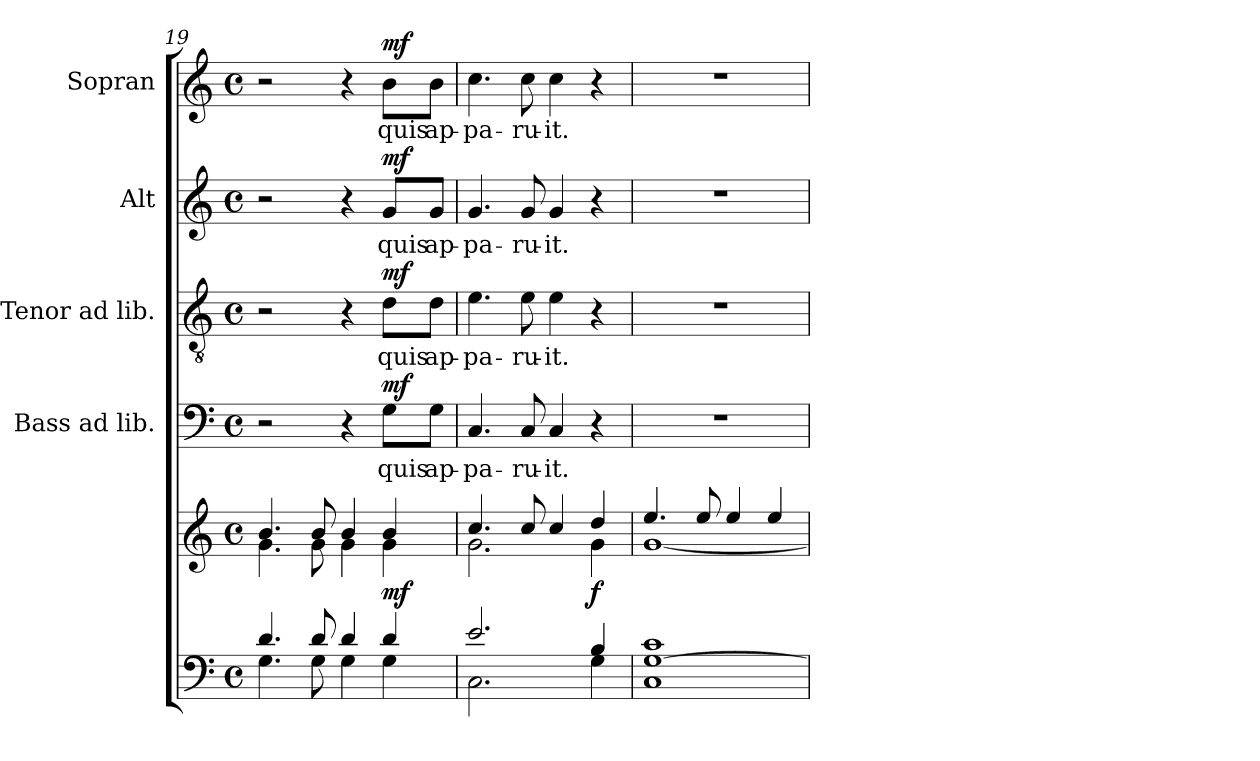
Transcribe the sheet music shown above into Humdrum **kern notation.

**kern	**kern	**dynam	**kern	**text	**dynam	**kern	**text	**dynam	**kern	**text	**dynam	**kern	**text	**dynam
*part5	*part5	*part5	*part4	*part4	*part4	*part3	*part3	*part3	*part2	*part2	*part2	*part1	*part1	*part1
*staff6	*staff5	*staff5/6	*staff4	*staff4	*staff4	*staff3	*staff3	*staff3	*staff2	*staff2	*staff2	*staff1	*staff1	*staff1
*	*	*	*I"Bass ad lib.	*	*	*I"Tenor ad lib.	*	*	*I"Alt	*	*	*I"Sopran	*	*
*	*	*	*I'B.	*	*	*I'T.	*	*	*I'A.	*	*	*I'S.	*	*
*clefF4	*clefG2	*	*clefF4	*	*	*clefGv2	*	*	*clefG2	*	*	*clefG2	*	*
*k[]	*k[]	*	*k[]	*	*	*k[]	*	*	*k[]	*	*	*k[]	*	*
*C:	*C:	*	*C:	*	*	*C:	*	*	*C:	*	*	*C:	*	*
*M4/4	*M4/4	*	*M4/4	*	*	*M4/4	*	*	*M4/4	*	*	*M4/4	*	*
*met(c)	*met(c)	*	*met(c)	*	*	*met(c)	*	*	*met(c)	*	*	*met(c)	*	*
=19	=19	=19	=19	=19	=19	=19	=19	=19	=19	=19	=19	=19	=19	=19
*^	*^	*	*	*	*	*	*	*	*	*	*	*	*	*
4.d/	4.G\	4.b/	4.g\	.	2r	.	.	2r	.	.	2r	.	.	2r	.	.
8d/	8G\	8b/	8g\	.	.	.	.	.	.	.	.	.	.	.	.	.
4d/	4G\	4b/	4g\	.	4r	.	.	4r	.	.	4r	.	.	4r	.	.
!	!	!	!	!LO:DY:b	!	!LO:LY:b	!LO:DY:a	!	!LO:LY:b	!LO:DY:a	!	!LO:LY:b	!LO:DY:a	!	!LO:LY:b	!LO:DY:a
4d/	4G\	4b/	4g\	mf	8G\L	quis	mf	8d\L	quis	mf	8g/L	quis	mf	8b\L	quis	mf
!	!	!	!	!	!	!LO:LY:b	!	!	!LO:LY:b	!	!	!LO:LY:b	!	!	!LO:LY:b	!
.	.	.	.	.	8G\J	ap-	.	8d\J	ap-	.	8g/J	ap-	.	8b\J	ap-	.
=20	=20	=20	=20	=20	=20	=20	=20	=20	=20	=20	=20	=20	=20	=20	=20	=20
!	!	!	!	!	!	!LO:LY:b	!	!	!LO:LY:b	!	!	!LO:LY:b	!	!	!LO:LY:b	!
2.e/	2.C\	4.cc/	2.g\	.	4.C/	-pa-	.	4.e\	-pa-	.	4.g/	-pa-	.	4.cc\	-pa-	.
!	!	!	!	!	!	!LO:LY:b	!	!	!LO:LY:b	!	!	!LO:LY:b	!	!	!LO:LY:b	!
.	.	8cc/	.	.	8C/	-ru-	.	8e\	-ru-	.	8g/	-ru-	.	8cc\	-ru-	.
!	!	!	!	!	!	!LO:LY:b	!	!	!LO:LY:b	!	!	!LO:LY:b	!	!	!LO:LY:b	!
.	.	4cc/	.	.	4C/	-it.	.	4e\	-it.	.	4g/	-it.	.	4cc\	-it.	.
!	!	!	!	!LO:DY:b	!	!	!	!	!	!	!	!	!	!	!	!
4B/	4G\	4dd/	4g\	f	4r	.	.	4r	.	.	4r	.	.	4r	.	.
!!LO:PB:g=z
=21	=21	=21	=21	=21	=21	=21	=21	=21	=21	=21	=21	=21	=21	=21	=21	=21
[>1G 1c	1C	4.ee/	[<1g	.	1r	.	.	1r	.	.	1r	.	.	1r	.	.
.	.	8ee/	.	.	.	.	.	.	.	.	.	.	.	.	.	.
.	.	4ee/	.	.	.	.	.	.	.	.	.	.	.	.	.	.
.	.	4ee/	.	.	.	.	.	.	.	.	.	.	.	.	.	.
*v	*v	*	*	*	*	*	*	*	*	*	*	*	*	*	*	*
*	*v	*v	*	*	*	*	*	*	*	*	*	*	*	*	*
=	=	=	=	=	=	=	=	=	=	=	=	=	=	=
*-	*-	*-	*-	*-	*-	*-	*-	*-	*-	*-	*-	*-	*-	*-
